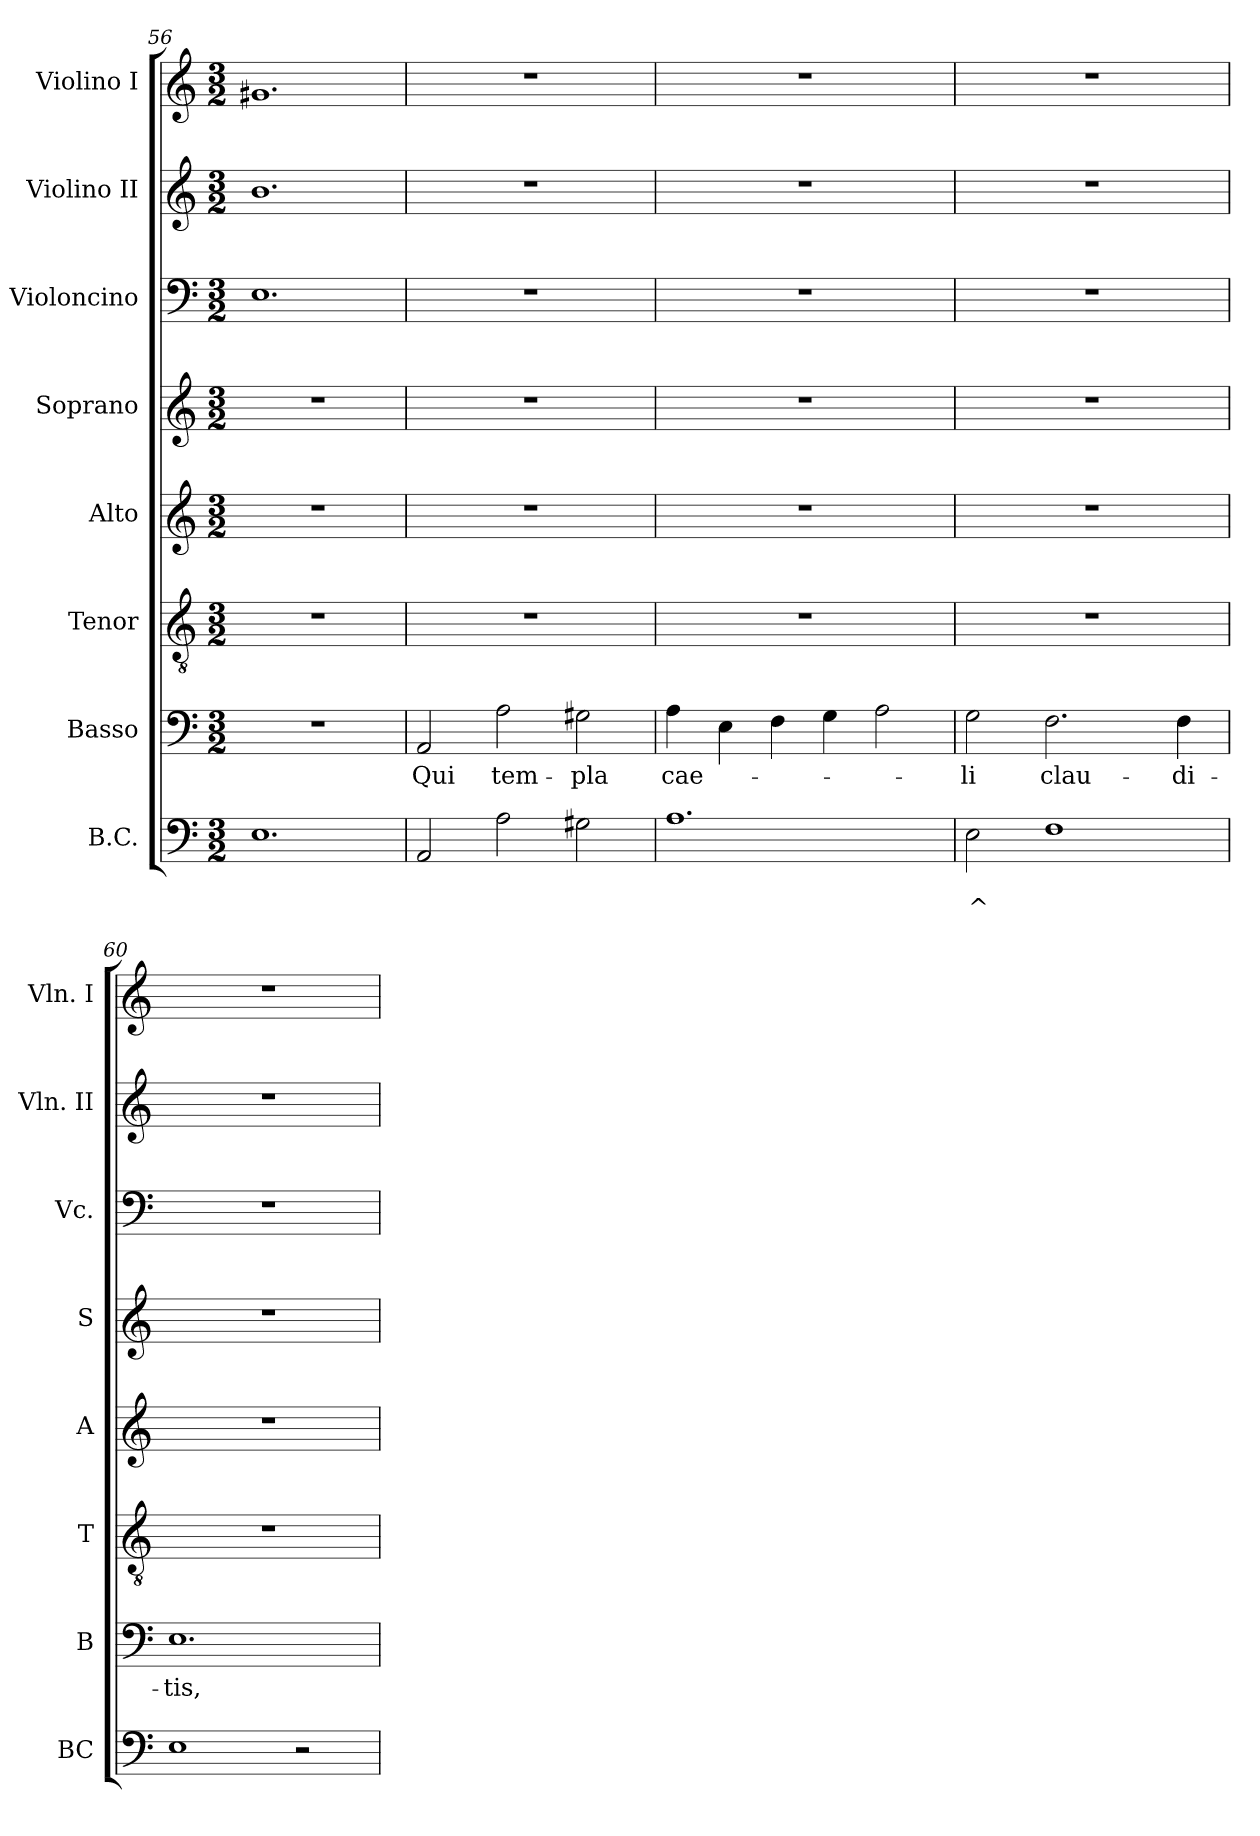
**kern	**text	**text	**kern	**text	**kern	**kern	**kern	**kern	**kern	**kern
*part8	*part8	*part8	*part7	*part7	*part6	*part5	*part4	*part3	*part2	*part1
*staff8	*staff8	*staff8	*staff7	*staff7	*staff6	*staff5	*staff4	*staff3	*staff2	*staff1
*I"B.C.	*	*	*I"Basso	*	*I"Tenor	*I"Alto	*I"Soprano	*I"Violoncino	*I"Violino II	*I"Violino I
*I'BC	*	*	*I'B	*	*I'T	*I'A	*I'S	*I'Vc.	*I'Vln. II	*I'Vln. I
*clefF4	*	*	*clefF4	*	*clefGv2	*clefG2	*clefG2	*clefF4	*clefG2	*clefG2
*k[]	*	*	*k[]	*	*k[]	*k[]	*k[]	*k[]	*k[]	*k[]
*C:	*	*	*C:	*	*C:	*C:	*C:	*C:	*C:	*C:
*M3/2	*	*	*M3/2	*	*M3/2	*M3/2	*M3/2	*M3/2	*M3/2	*M3/2
=56	=56	=56	=56	=56	=56	=56	=56	=56	=56	=56
1.E	.	.	1.r	.	1.r	1.r	1.r	1.E	1.b	1.g#X
!!LO:PB:g=z
=57	=57	=57	=57	=57	=57	=57	=57	=57	=57	=57
!	!	!	!	!LO:LY:b	!	!	!	!	!	!
2AA/	.	.	2AA/	Qui	1.r	1.r	1.r	1.r	1.r	1.r
!	!	!	!	!LO:LY:b	!	!	!	!	!	!
2A\	.	.	2A\	tem-	.	.	.	.	.	.
!	!	!	!	!LO:LY:b	!	!	!	!	!	!
2G#X\	.	.	2G#X\	-pla	.	.	.	.	.	.
=58	=58	=58	=58	=58	=58	=58	=58	=58	=58	=58
!	!	!	!	!LO:LY:b	!	!	!	!	!	!
1.A	.	.	4A\	cae-	1.r	1.r	1.r	1.r	1.r	1.r
.	.	.	4E\	.	.	.	.	.	.	.
.	.	.	4F\	.	.	.	.	.	.	.
.	.	.	4G\	.	.	.	.	.	.	.
.	.	.	2A\	.	.	.	.	.	.	.
=59	=59	=59	=59	=59	=59	=59	=59	=59	=59	=59
!	!	!LO:LY:b	!	!LO:LY:b	!	!	!	!	!	!
*^	*	*	*	*	*	*	*	*	*	*
2E\	2ryy	.	^	2G\	-li	1.r	1.r	1.r	1.r	1.r	1.r
!	!	!	!	!	!LO:LY:b	!	!	!	!	!	!
1F	2ryy	.	.	2.F\	clau-	.	.	.	.	.	.
.	4ryy	.	.	.	.	.	.	.	.	.	.
!	!	!	!	!	!LO:LY:b	!	!	!	!	!	!
.	4ryy	.	.	4F\	-di-	.	.	.	.	.	.
=60	=60	=60	=60	=60	=60	=60	=60	=60	=60	=60	=60
!	!	!	!	!	!LO:LY:b	!	!	!	!	!	!
*v	*v	*	*	*	*	*	*	*	*	*	*
1E	.	.	1.E	-tis,	1.r	1.r	1.r	1.r	1.r	1.r
2r	.	.	.	.	.	.	.	.	.	.
=	=	=	=	=	=	=	=	=	=	=
*-	*-	*-	*-	*-	*-	*-	*-	*-	*-	*-
